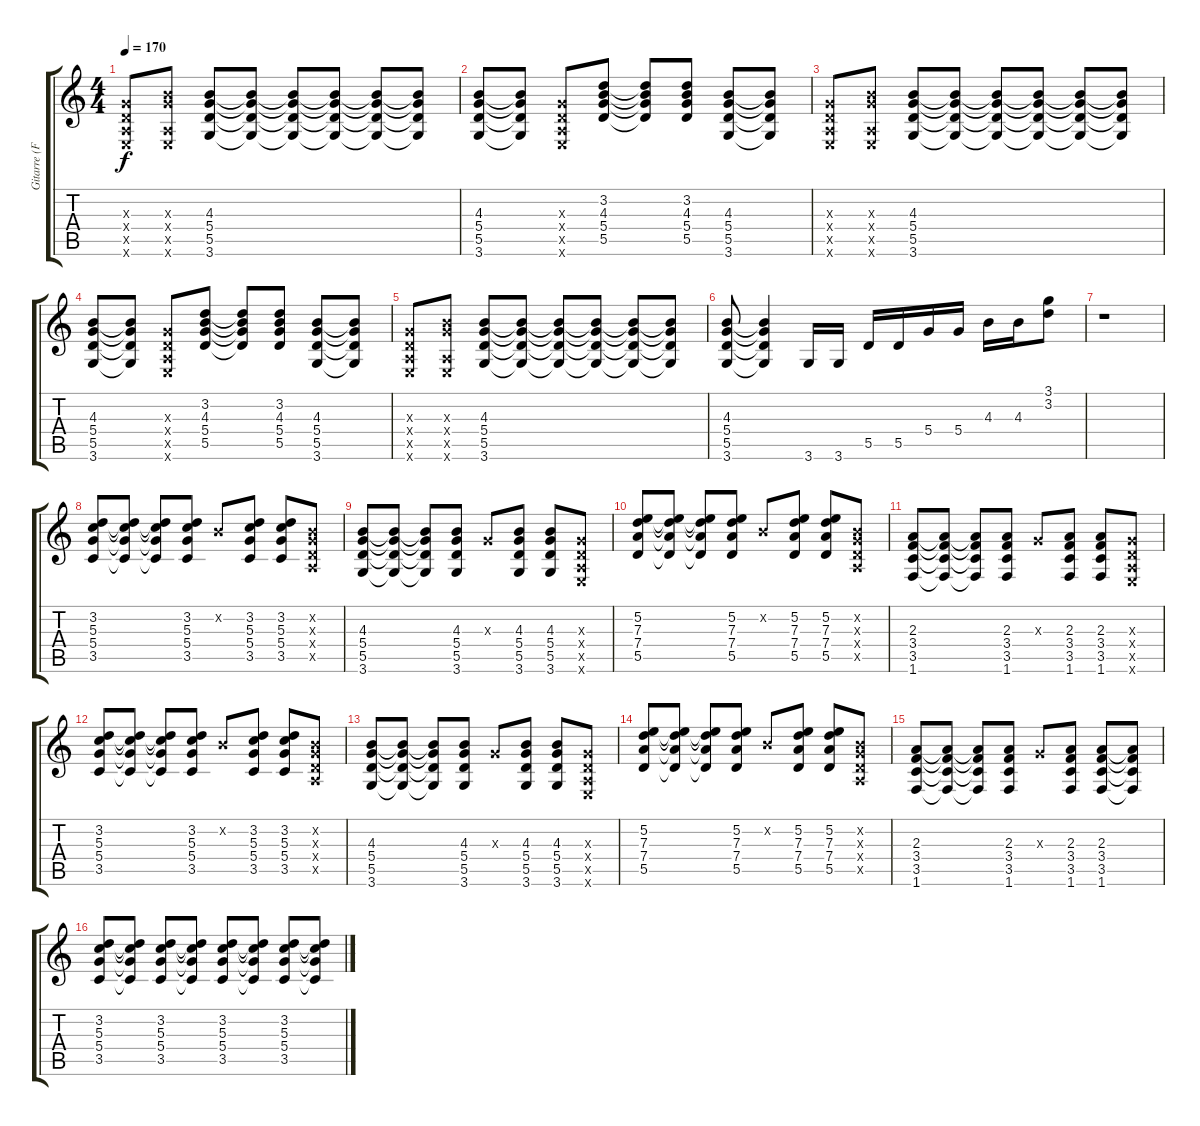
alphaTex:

\track ("Gitarre (Farin)" "Gitarre (F") {instrument distortionguitar}
\staff {score tabs}
\tuning (E4 B3 G3 D3 A2 E2) {hide}
\ts (4 4)
\tempo 170
\clef g2
\ks c
(0.3{x} 0.4{x} 0.5{x} 0.6{x}).8{dy f} (4.3{x} 5.4{x} 0.5{x} 0.6{x}).8 (4.3 5.4 5.5 3.6).8 (4.3{t} 5.4{t} 5.5{t} 3.6{t}).8 (4.3{t} 5.4{t} 5.5{t} 3.6{t}).8 (4.3{t} 5.4{t} 5.5{t} 3.6{t}).8 (4.3{t} 5.4{t} 5.5{t} 3.6{t}).8 (4.3{t} 5.4{t} 5.5{t} 3.6{t}).8 |
(4.3 5.4 5.5 3.6).8 (4.3{t} 5.4{t} 5.5{t} 3.6{t}).8 (0.3{x} 0.4{x} 0.5{x} 0.6{x}).8 (3.2 4.3 5.4 5.5).8 (3.2{t} 4.3{t} 5.4{t} 5.5{t}).8 (3.2 4.3 5.4 5.5).8 (4.3 5.4 5.5 3.6).8 (4.3{t} 5.4{t} 5.5{t} 3.6{t}).8 |
(0.3{x} 0.4{x} 0.5{x} 0.6{x}).8 (4.3{x} 5.4{x} 0.5{x} 0.6{x}).8 (4.3 5.4 5.5 3.6).8 (4.3{t} 5.4{t} 5.5{t} 3.6{t}).8 (4.3{t} 5.4{t} 5.5{t} 3.6{t}).8 (4.3{t} 5.4{t} 5.5{t} 3.6{t}).8 (4.3{t} 5.4{t} 5.5{t} 3.6{t}).8 (4.3{t} 5.4{t} 5.5{t} 3.6{t}).8 |
(4.3 5.4 5.5 3.6).8 (4.3{t} 5.4{t} 5.5{t} 3.6{t}).8 (0.3{x} 0.4{x} 0.5{x} 0.6{x}).8 (3.2 4.3 5.4 5.5).8 (3.2{t} 4.3{t} 5.4{t} 5.5{t}).8 (3.2 4.3 5.4 5.5).8 (4.3 5.4 5.5 3.6).8 (4.3{t} 5.4{t} 5.5{t} 3.6{t}).8 |
(0.3{x} 0.4{x} 0.5{x} 0.6{x}).8 (4.3{x} 5.4{x} 0.5{x} 0.6{x}).8 (4.3 5.4 5.5 3.6).8 (4.3{t} 5.4{t} 5.5{t} 3.6{t}).8 (4.3{t} 5.4{t} 5.5{t} 3.6{t}).8 (4.3{t} 5.4{t} 5.5{t} 3.6{t}).8 (4.3{t} 5.4{t} 5.5{t} 3.6{t}).8 (4.3{t} 5.4{t} 5.5{t} 3.6{t}).8 |
(4.3 5.4 5.5 3.6).8 (4.3{t} 5.4{t} 5.5{t} 3.6{t}).4 3.6.16 3.6.16 5.5.16 5.5.16 5.4.16 5.4.16 4.3.16 4.3.16 (3.1 3.2).8 |
r.1 |
(3.2 5.3 5.4 3.5).8 (3.2{t} 5.3{t} 5.4{t} 3.5{t}).8 (3.2{t} 5.3{t} 5.4{t} 3.5{t}).8 (3.2 5.3 5.4 3.5).8 0.2{x}.8 (3.2 5.3 5.4 3.5).8 (3.2 5.3 5.4 3.5).8 (0.2{x} 0.3{x} 0.4{x} 0.5{x}).8 |
(4.3 5.4 5.5 3.6).8 (4.3{t} 5.4{t} 5.5{t} 3.6{t}).8 (4.3{t} 5.4{t} 5.5{t} 3.6{t}).8 (4.3 5.4 5.5 3.6).8 0.3{x}.8 (4.3 5.4 5.5 3.6).8 (4.3 5.4 5.5 3.6).8 (0.3{x} 0.4{x} 0.5{x} 0.6{x}).8 |
(5.2 7.3 7.4 5.5).8 (5.2{t} 7.3{t} 7.4{t} 5.5{t}).8 (5.2{t} 7.3{t} 7.4{t} 5.5{t}).8 (5.2 7.3 7.4 5.5).8 0.2{x}.8 (5.2 7.3 7.4 5.5).8 (5.2 7.3 7.4 5.5).8 (0.2{x} 0.3{x} 0.4{x} 0.5{x}).8 |
(2.3 3.4 3.5 1.6).8 (2.3{t} 3.4{t} 3.5{t} 1.6{t}).8 (2.3{t} 3.4{t} 3.5{t} 1.6{t}).8 (2.3 3.4 3.5 1.6).8 0.3{x}.8 (2.3 3.4 3.5 1.6).8 (2.3 3.4 3.5 1.6).8 (0.3{x} 0.4{x} 0.5{x} 0.6{x}).8 |
(3.2 5.3 5.4 3.5).8 (3.2{t} 5.3{t} 5.4{t} 3.5{t}).8 (3.2{t} 5.3{t} 5.4{t} 3.5{t}).8 (3.2 5.3 5.4 3.5).8 0.2{x}.8 (3.2 5.3 5.4 3.5).8 (3.2 5.3 5.4 3.5).8 (0.2{x} 0.3{x} 0.4{x} 0.5{x}).8 |
(4.3 5.4 5.5 3.6).8 (4.3{t} 5.4{t} 5.5{t} 3.6{t}).8 (4.3{t} 5.4{t} 5.5{t} 3.6{t}).8 (4.3 5.4 5.5 3.6).8 0.3{x}.8 (4.3 5.4 5.5 3.6).8 (4.3 5.4 5.5 3.6).8 (0.3{x} 0.4{x} 0.5{x} 0.6{x}).8 |
(5.2 7.3 7.4 5.5).8 (5.2{t} 7.3{t} 7.4{t} 5.5{t}).8 (5.2{t} 7.3{t} 7.4{t} 5.5{t}).8 (5.2 7.3 7.4 5.5).8 0.2{x}.8 (5.2 7.3 7.4 5.5).8 (5.2 7.3 7.4 5.5).8 (0.2{x} 0.3{x} 0.4{x} 0.5{x}).8 |
(2.3 3.4 3.5 1.6).8 (2.3{t} 3.4{t} 3.5{t} 1.6{t}).8 (2.3{t} 3.4{t} 3.5{t} 1.6{t}).8 (2.3 3.4 3.5 1.6).8 0.3{x}.8 (2.3 3.4 3.5 1.6).8 (2.3 3.4 3.5 1.6).8 (2.3{t} 3.4{t} 3.5{t} 1.6{t}).8 |
(3.2 5.3 5.4 3.5).8 (3.2{t} 5.3{t} 5.4{t} 3.5{t}).8 (3.2 5.3 5.4 3.5).8 (3.2{t} 5.3{t} 5.4{t} 3.5{t}).8 (3.2 5.3 5.4 3.5).8 (3.2{t} 5.3{t} 5.4{t} 3.5{t}).8 (3.2 5.3 5.4 3.5).8 (3.2{t} 5.3{t} 5.4{t} 3.5{t}).8
